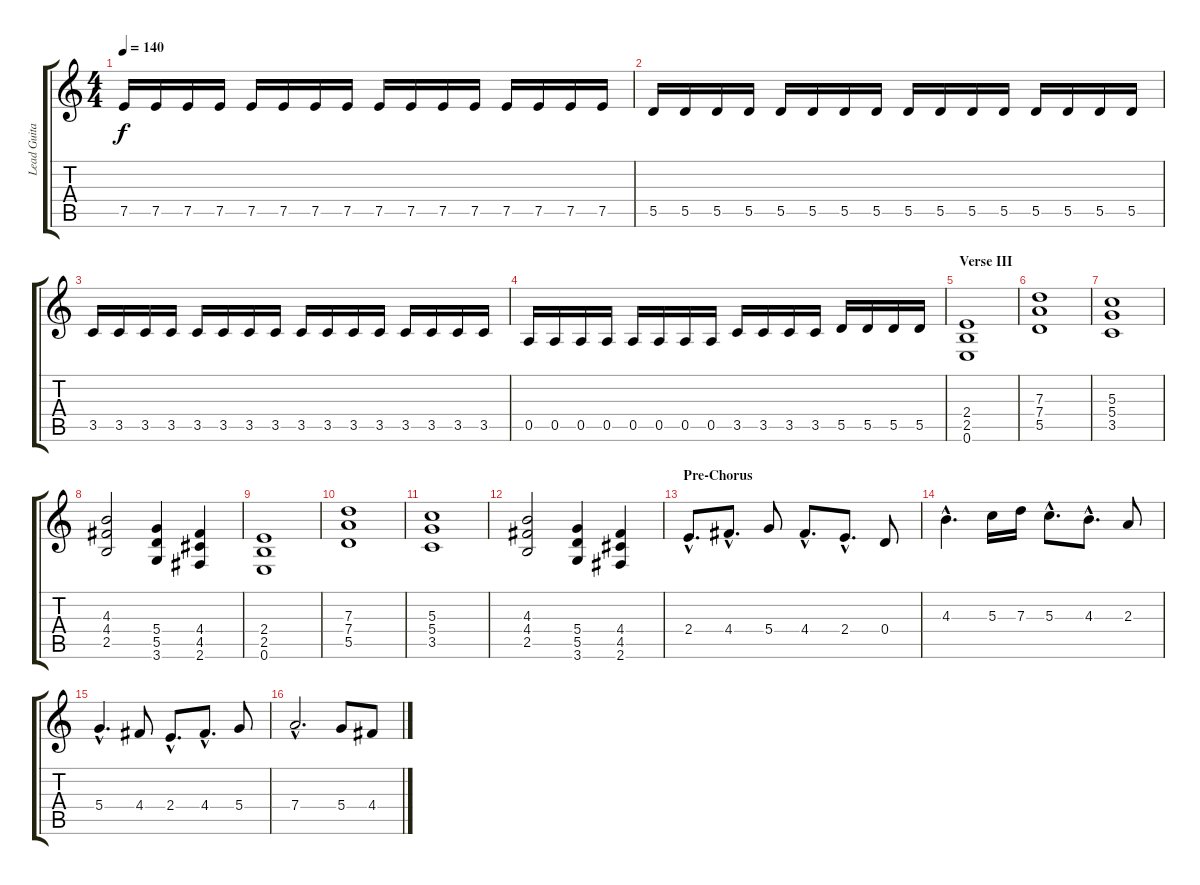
\track ("Lead Guitar I" "Lead Guita") {instrument distortionguitar}
\staff {score tabs}
\tuning (E4 B3 G3 D3 A2 E2) {hide}
\ts (4 4)
\tempo 140
\clef g2
\ks c
7.5.16{dy f} 7.5.16 7.5.16 7.5.16 7.5.16 7.5.16 7.5.16 7.5.16 7.5.16 7.5.16 7.5.16 7.5.16 7.5.16 7.5.16 7.5.16 7.5.16 |
5.5.16 5.5.16 5.5.16 5.5.16 5.5.16 5.5.16 5.5.16 5.5.16 5.5.16 5.5.16 5.5.16 5.5.16 5.5.16 5.5.16 5.5.16 5.5.16 |
3.5.16 3.5.16 3.5.16 3.5.16 3.5.16 3.5.16 3.5.16 3.5.16 3.5.16 3.5.16 3.5.16 3.5.16 3.5.16 3.5.16 3.5.16 3.5.16 |
0.5.16 0.5.16 0.5.16 0.5.16 0.5.16 0.5.16 0.5.16 0.5.16 3.5.16 3.5.16 3.5.16 3.5.16 5.5.16 5.5.16 5.5.16 5.5.16 |
\section ("" "Verse III")
(2.4 2.5 0.6).1 |
(7.3 7.4 5.5).1 |
(5.3 5.4 3.5).1 |
(4.3 4.4 2.5).2 (5.4 5.5 3.6).4 (4.4 4.5 2.6).4 |
(2.4 2.5 0.6).1 |
(7.3 7.4 5.5).1 |
(5.3 5.4 3.5).1 |
(4.3 4.4 2.5).2 (5.4 5.5 3.6).4 (4.4 4.5 2.6).4 |
\section ("" "Pre-Chorus")
2.4{hac}.8{d} 4.4{hac}.8{d} 5.4.8 4.4{hac}.8{d} 2.4{hac}.8{d} 0.4.8 |
4.3{hac}.4{d} 5.3.16 7.3.16 5.3{hac}.8{d} 4.3{hac}.8{d} 2.3.8 |
5.4{hac}.4{d} 4.4.8 2.4{hac}.8{d} 4.4{hac}.8{d} 5.4.8 |
7.4{hac}.2{d} 5.4.8 4.4.8
